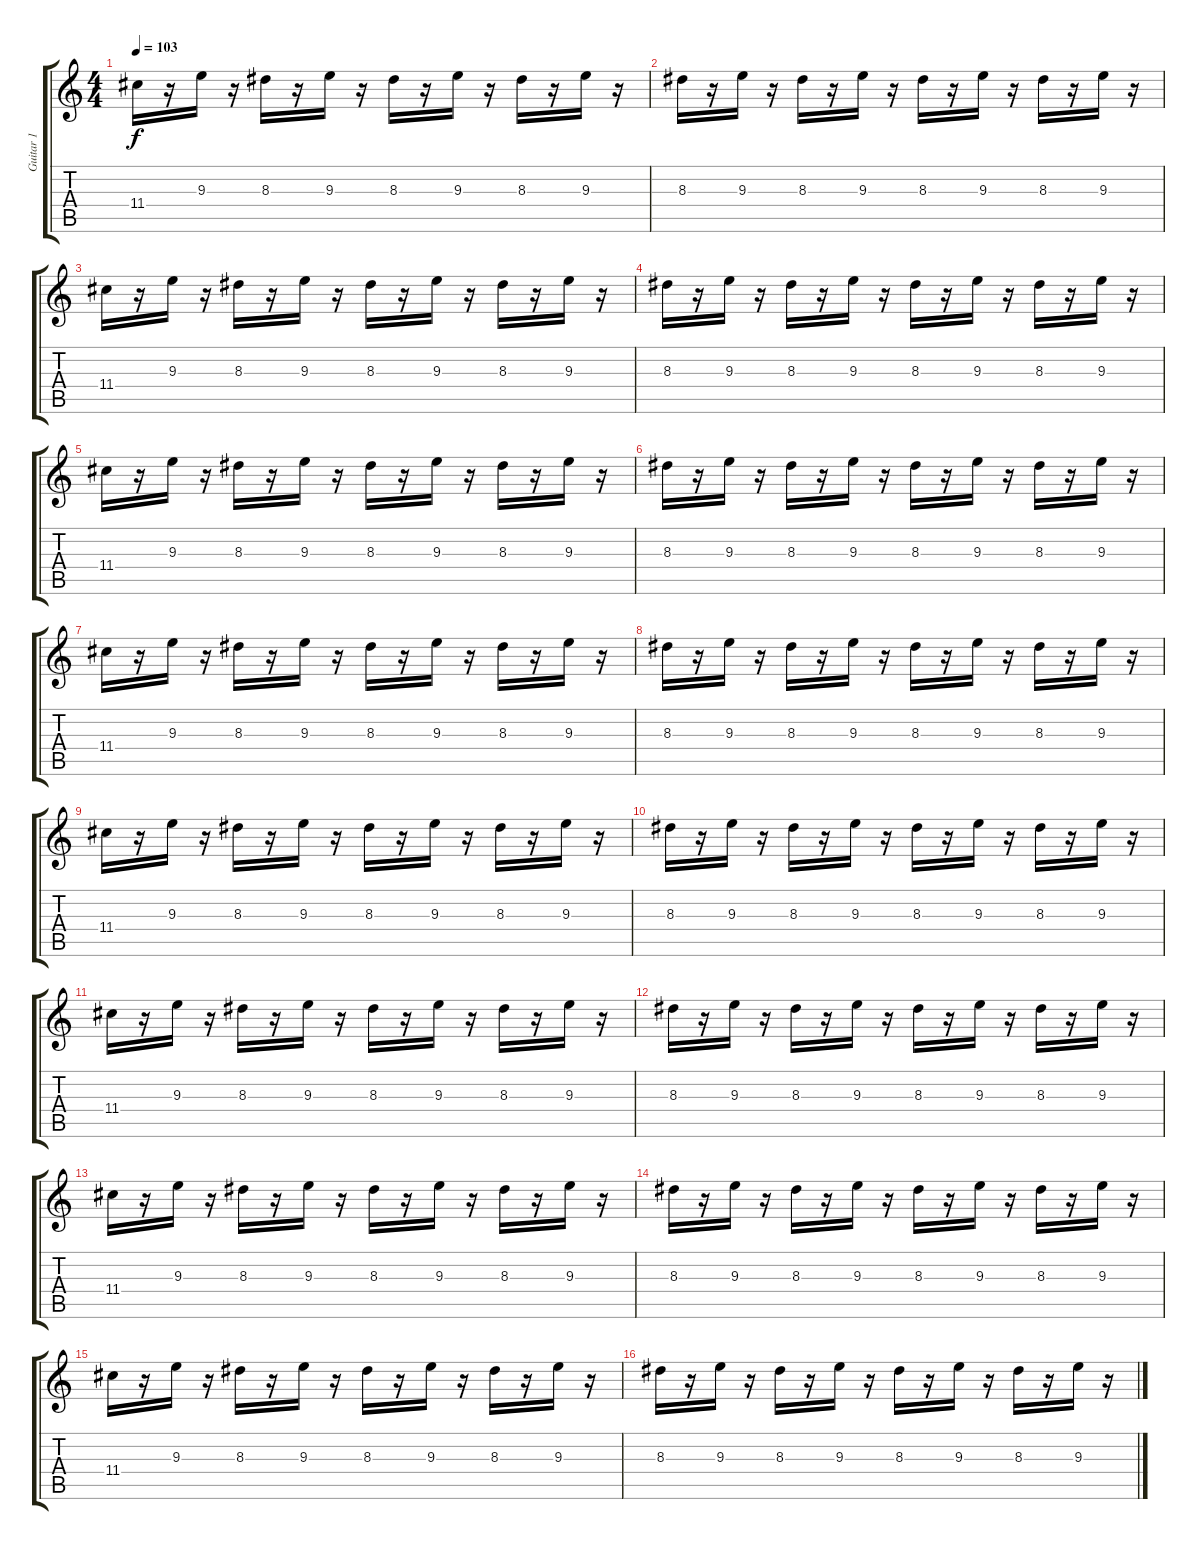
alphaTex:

\track ("Guitar 1" "Guitar 1") {instrument overdrivenguitar}
\staff {score tabs}
\tuning (E4 B3 G3 D3 A2 E2) {hide}
\ts (4 4)
\tempo 103
\clef g2
\ks c
11.4.16{dy f} r.16 9.3.16 r.16 8.3.16 r.16 9.3.16 r.16 8.3.16 r.16 9.3.16 r.16 8.3.16 r.16 9.3.16 r.16 |
8.3.16 r.16 9.3.16 r.16 8.3.16 r.16 9.3.16 r.16 8.3.16 r.16 9.3.16 r.16 8.3.16 r.16 9.3.16 r.16 |
11.4.16 r.16 9.3.16 r.16 8.3.16 r.16 9.3.16 r.16 8.3.16 r.16 9.3.16 r.16 8.3.16 r.16 9.3.16 r.16 |
8.3.16 r.16 9.3.16 r.16 8.3.16 r.16 9.3.16 r.16 8.3.16 r.16 9.3.16 r.16 8.3.16 r.16 9.3.16 r.16 |
11.4.16 r.16 9.3.16 r.16 8.3.16 r.16 9.3.16 r.16 8.3.16 r.16 9.3.16 r.16 8.3.16 r.16 9.3.16 r.16 |
8.3.16 r.16 9.3.16 r.16 8.3.16 r.16 9.3.16 r.16 8.3.16 r.16 9.3.16 r.16 8.3.16 r.16 9.3.16 r.16 |
11.4.16 r.16 9.3.16 r.16 8.3.16 r.16 9.3.16 r.16 8.3.16 r.16 9.3.16 r.16 8.3.16 r.16 9.3.16 r.16 |
8.3.16 r.16 9.3.16 r.16 8.3.16 r.16 9.3.16 r.16 8.3.16 r.16 9.3.16 r.16 8.3.16 r.16 9.3.16 r.16 |
11.4.16 r.16 9.3.16 r.16 8.3.16 r.16 9.3.16 r.16 8.3.16 r.16 9.3.16 r.16 8.3.16 r.16 9.3.16 r.16 |
8.3.16 r.16 9.3.16 r.16 8.3.16 r.16 9.3.16 r.16 8.3.16 r.16 9.3.16 r.16 8.3.16 r.16 9.3.16 r.16 |
11.4.16 r.16 9.3.16 r.16 8.3.16 r.16 9.3.16 r.16 8.3.16 r.16 9.3.16 r.16 8.3.16 r.16 9.3.16 r.16 |
8.3.16 r.16 9.3.16 r.16 8.3.16 r.16 9.3.16 r.16 8.3.16 r.16 9.3.16 r.16 8.3.16 r.16 9.3.16 r.16 |
11.4.16 r.16 9.3.16 r.16 8.3.16 r.16 9.3.16 r.16 8.3.16 r.16 9.3.16 r.16 8.3.16 r.16 9.3.16 r.16 |
8.3.16 r.16 9.3.16 r.16 8.3.16 r.16 9.3.16 r.16 8.3.16 r.16 9.3.16 r.16 8.3.16 r.16 9.3.16 r.16 |
11.4.16 r.16 9.3.16 r.16 8.3.16 r.16 9.3.16 r.16 8.3.16 r.16 9.3.16 r.16 8.3.16 r.16 9.3.16 r.16 |
8.3.16 r.16 9.3.16 r.16 8.3.16 r.16 9.3.16 r.16 8.3.16 r.16 9.3.16 r.16 8.3.16 r.16 9.3.16 r.16
